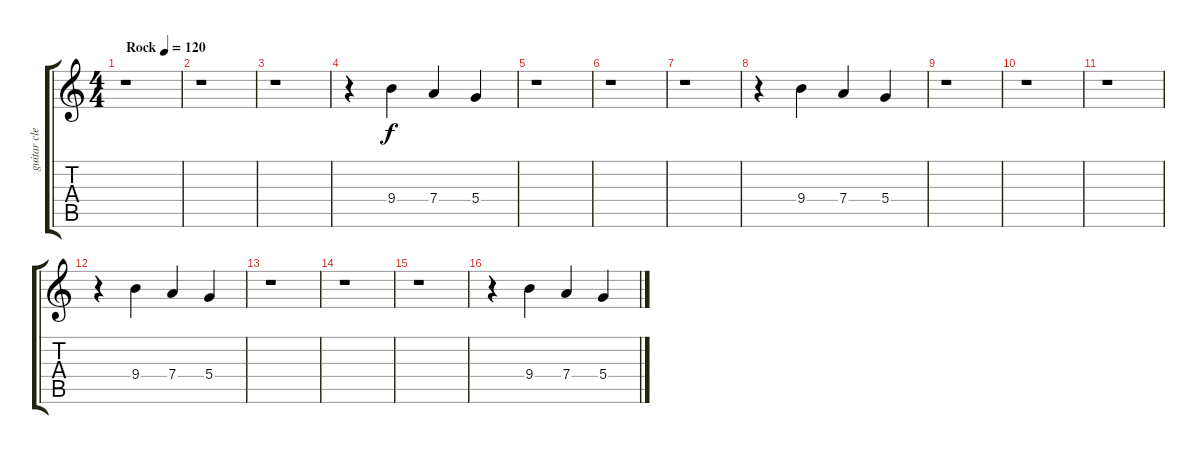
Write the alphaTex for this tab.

\track ("guitar clean" "guitar cle") {instrument electricguitarclean}
\staff {score tabs}
\tuning (E4 B3 G3 D3 A2 E2) {hide}
\ts (4 4)
\tempo (120 "Rock")
\clef g2
\ks c
r.1{dy f instrument electricguitarclean} |
r.1 |
r.1 |
r.4 9.4.4 7.4.4 5.4.4 |
r.1 |
r.1 |
r.1 |
r.4 9.4.4 7.4.4 5.4.4 |
r.1 |
r.1 |
r.1 |
r.4 9.4.4 7.4.4 5.4.4 |
r.1 |
r.1 |
r.1 |
r.4 9.4.4 7.4.4 5.4.4
